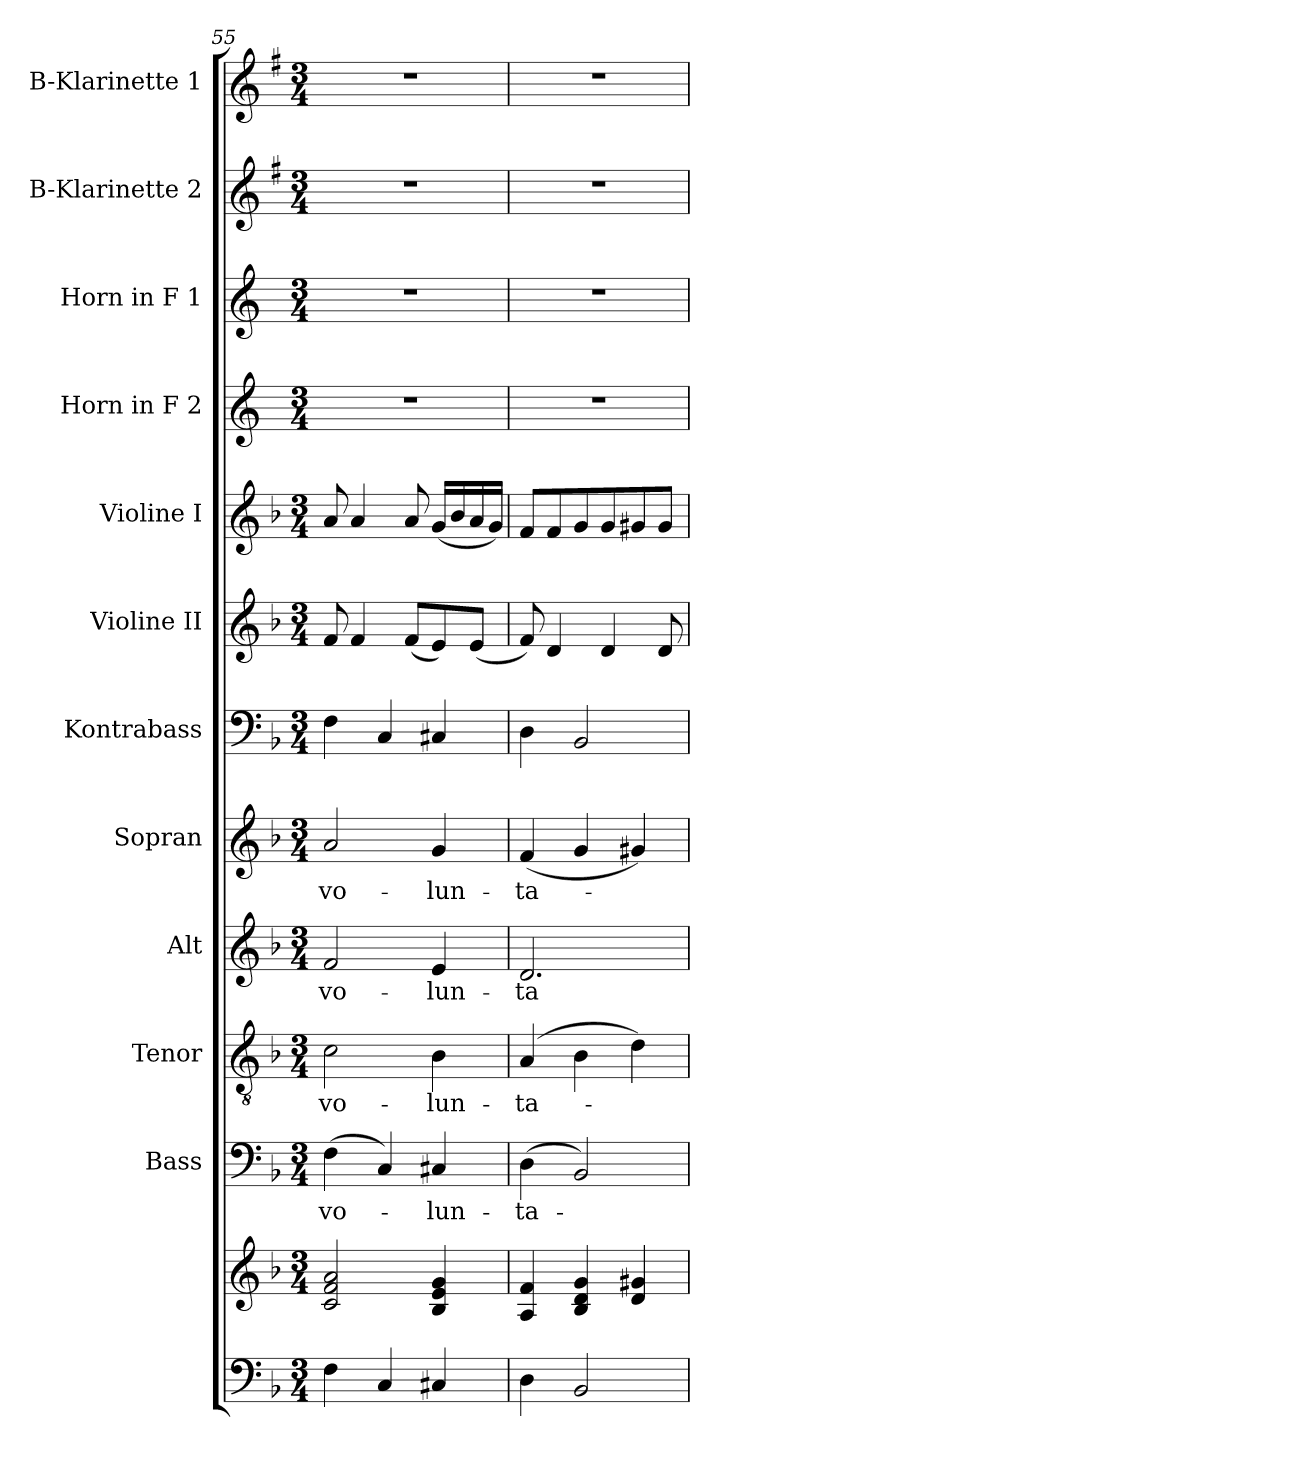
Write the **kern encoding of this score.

**kern	**kern	**kern	**text	**kern	**text	**kern	**text	**kern	**text	**kern	**kern	**kern	**kern	**kern	**kern	**kern
*part12	*part12	*part11	*part11	*part10	*part10	*part9	*part9	*part8	*part8	*part7	*part6	*part5	*part4	*part3	*part2	*part1
*staff13	*staff12	*staff11	*staff11	*staff10	*staff10	*staff9	*staff9	*staff8	*staff8	*staff7	*staff6	*staff5	*staff4	*staff3	*staff2	*staff1
*	*	*I"Bass	*	*I"Tenor	*	*I"Alt	*	*I"Sopran	*	*I"Kontrabass	*I"Violine II	*I"Violine I	*I"Horn in F 2	*I"Horn in F 1	*I"B-Klarinette 2	*I"B-Klarinette 1
*	*	*I'B.	*	*I'T.	*	*I'A.	*	*I'S.	*	*I'Kb.	*I'Vl. II	*I'Vl. I	*	*	*I'B Kl. 2	*I'B Kl. 1
*clefF4	*clefG2	*clefF4	*	*clefGv2	*	*clefG2	*	*clefG2	*	*clefF4	*clefG2	*clefG2	*clefG2	*clefG2	*clefG2	*clefG2
*	*	*	*	*	*	*	*	*	*	*ITrd7c12	*	*	*ITrd4c7	*ITrd4c7	*ITrd1c2	*ITrd1c2
*k[b-]	*k[b-]	*k[b-]	*	*k[b-]	*	*k[b-]	*	*k[b-]	*	*k[b-]	*k[b-]	*k[b-]	*k[b-]	*k[b-]	*k[b-]	*k[b-]
*F:	*F:	*F:	*	*F:	*	*F:	*	*F:	*	*F:	*F:	*F:	*F:	*F:	*F:	*F:
*M3/4	*M3/4	*M3/4	*	*M3/4	*	*M3/4	*	*M3/4	*	*M3/4	*M3/4	*M3/4	*M3/4	*M3/4	*M3/4	*M3/4
=55	=55	=55	=55	=55	=55	=55	=55	=55	=55	=55	=55	=55	=55	=55	=55	=55
!	!	!	!LO:LY:b	!	!LO:LY:b	!	!LO:LY:b	!	!LO:LY:b	!	!	!	!	!	!	!
4F\	2c/ 2f/ 2a/	(>4F\	vo-	2c\	vo-	2f/	vo-	2a/	vo-	4FF\	8f/	8a/	2.r	2.r	2.r	2.r
.	.	.	.	.	.	.	.	.	.	.	4f/	4a/	.	.	.	.
4C/	.	4C/)	.	.	.	.	.	.	.	4CC/	.	.	.	.	.	.
.	.	.	.	.	.	.	.	.	.	.	(<8f/L	8a/	.	.	.	.
!	!	!	!LO:LY:b	!	!LO:LY:b	!	!LO:LY:b	!	!LO:LY:b	!	!	!	!	!	!	!
4C#X/	4B-/ 4e/ 4g/	4C#X/	-lun-	4B-\	-lun-	4e/	-lun-	4g/	-lun-	4CC#X/	8e/)	(<16g/LL	.	.	.	.
.	.	.	.	.	.	.	.	.	.	.	.	16b-/	.	.	.	.
.	.	.	.	.	.	.	.	.	.	.	(<8e/J	16a/	.	.	.	.
.	.	.	.	.	.	.	.	.	.	.	.	16g/JJ)	.	.	.	.
!!LO:PB:g=z
=56	=56	=56	=56	=56	=56	=56	=56	=56	=56	=56	=56	=56	=56	=56	=56	=56
!	!	!	!LO:LY:b	!	!LO:LY:b	!	!LO:LY:b	!	!LO:LY:b	!	!	!	!	!	!	!
4D\	4A/ 4f/	(>4D\	-ta-	(4A/	-ta-	2.d/	-ta-	(<4f/	-ta-	4DD\	8f/)	8f/L	2.r	2.r	2.r	2.r
.	.	.	.	.	.	.	.	.	.	.	4d/	8f/	.	.	.	.
2BB-/	4B-/ 4d/ 4g/	2BB-/)	.	4B-\	.	.	.	4g/	.	2BBB-/	.	8g/	.	.	.	.
.	.	.	.	.	.	.	.	.	.	.	4d/	8g/	.	.	.	.
.	4d/ 4g#X/	.	.	4d\)	.	.	.	4g#X/)	.	.	.	8g#X/	.	.	.	.
.	.	.	.	.	.	.	.	.	.	.	8d/	8g#/J	.	.	.	.
=	=	=	=	=	=	=	=	=	=	=	=	=	=	=	=	=
*-	*-	*-	*-	*-	*-	*-	*-	*-	*-	*-	*-	*-	*-	*-	*-	*-
